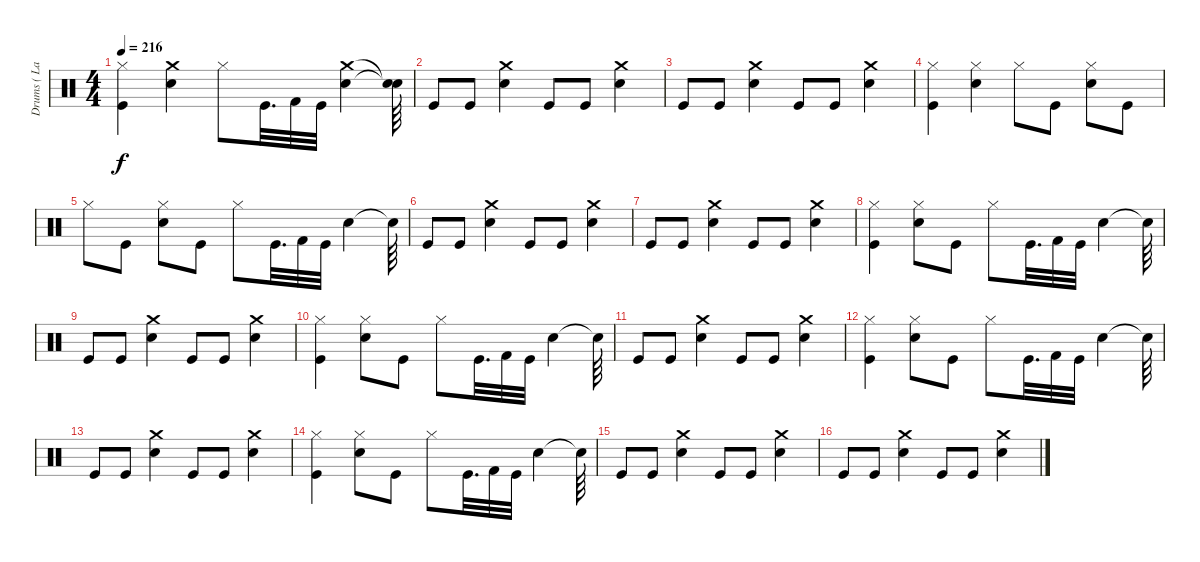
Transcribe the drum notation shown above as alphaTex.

\track ("Drums ( Lars )" "Drums ( La") {instrument percussion}
\staff {score}
\articulation defaults
\ts (4 4)
\tempo 216
\clef neutral
\ks c
("Hi-Hat (closed)" "Kick (hit)").4{dy f} ("Crash medium (hit)" "Snare (hit) 2").4 "Hi-Hat (closed)".8 "Kick (hit)".32{d} "Kick (hit) 2".32 "Kick (hit)".32 ("Crash medium (hit)" "Snare (hit) 2").4 ("Snare (hit)"{t} "Snare (hit)"{t}).64 |
"Kick (hit)".8 "Kick (hit)".8 ("Snare (hit) 2" "Crash medium (hit)").4 "Kick (hit)".8 "Kick (hit)".8 ("Snare (hit) 2" "Crash medium (hit)").4 |
"Kick (hit)".8 "Kick (hit)".8 ("Snare (hit) 2" "Crash medium (hit)").4 "Kick (hit)".8 "Kick (hit)".8 ("Snare (hit) 2" "Crash medium (hit)").4 |
("Kick (hit)" "Hi-Hat (closed)").4 ("Hi-Hat (closed)" "Snare (hit) 2").4 "Hi-Hat (closed)".8 "Kick (hit)".8 ("Snare (hit) 2" "Hi-Hat (closed)").8 "Kick (hit)".8 |
"Hi-Hat (closed)".8 "Kick (hit)".8 ("Snare (hit) 2" "Hi-Hat (closed)").8 "Kick (hit)".8 "Hi-Hat (closed)".8 "Kick (hit)".32{d} "Kick (hit) 2".32 "Kick (hit)".32 "Snare (hit) 2".4 "Snare (hit)"{t}.64 |
"Kick (hit)".8 "Kick (hit)".8 ("Snare (hit) 2" "Crash medium (hit)").4 "Kick (hit)".8 "Kick (hit)".8 ("Snare (hit) 2" "Crash medium (hit)").4 |
"Kick (hit)".8 "Kick (hit)".8 ("Snare (hit) 2" "Crash medium (hit)").4 "Kick (hit)".8 "Kick (hit)".8 ("Snare (hit) 2" "Crash medium (hit)").4 |
("Kick (hit)" "Hi-Hat (closed)").4 ("Snare (hit) 2" "Hi-Hat (closed)").8 "Kick (hit)".8 "Hi-Hat (closed)".8 "Kick (hit)".32{d} "Kick (hit) 2".32 "Kick (hit)".32 "Snare (hit) 2".4 "Snare (hit)"{t}.64 |
"Kick (hit)".8 "Kick (hit)".8 ("Snare (hit) 2" "Crash medium (hit)").4 "Kick (hit)".8 "Kick (hit)".8 ("Snare (hit) 2" "Crash medium (hit)").4 |
("Kick (hit)" "Hi-Hat (closed)").4 ("Snare (hit) 2" "Hi-Hat (closed)").8 "Kick (hit)".8 "Hi-Hat (closed)".8 "Kick (hit)".32{d} "Kick (hit) 2".32 "Kick (hit)".32 "Snare (hit) 2".4 "Snare (hit)"{t}.64 |
"Kick (hit)".8 "Kick (hit)".8 ("Snare (hit) 2" "Crash medium (hit)").4 "Kick (hit)".8 "Kick (hit)".8 ("Snare (hit) 2" "Crash medium (hit)").4 |
("Kick (hit)" "Hi-Hat (closed)").4 ("Snare (hit) 2" "Hi-Hat (closed)").8 "Kick (hit)".8 "Hi-Hat (closed)".8 "Kick (hit)".32{d} "Kick (hit) 2".32 "Kick (hit)".32 "Snare (hit) 2".4 "Snare (hit)"{t}.64 |
"Kick (hit)".8 "Kick (hit)".8 ("Snare (hit) 2" "Crash medium (hit)").4 "Kick (hit)".8 "Kick (hit)".8 ("Snare (hit) 2" "Crash medium (hit)").4 |
("Kick (hit)" "Hi-Hat (closed)").4 ("Snare (hit) 2" "Hi-Hat (closed)").8 "Kick (hit)".8 "Hi-Hat (closed)".8 "Kick (hit)".32{d} "Kick (hit) 2".32 "Kick (hit)".32 "Snare (hit) 2".4 "Snare (hit)"{t}.64 |
"Kick (hit)".8 "Kick (hit)".8 ("Snare (hit) 2" "Crash medium (hit)").4 "Kick (hit)".8 "Kick (hit)".8 ("Snare (hit) 2" "Crash medium (hit)").4 |
"Kick (hit)".8 "Kick (hit)".8 ("Snare (hit) 2" "Crash medium (hit)").4 "Kick (hit)".8 "Kick (hit)".8 ("Snare (hit) 2" "Crash medium (hit)").4
